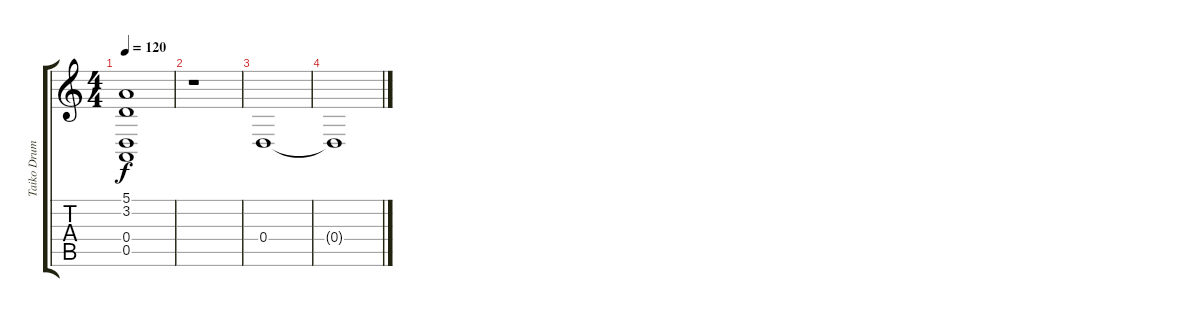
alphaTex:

\track ("Taiko Drum" "Taiko Drum") {instrument taikodrum}
\staff {score tabs}
\tuning (E4 B3 G3 D3 A2 E2) {hide}
\ts (4 4)
\tempo 120
\clef g2
\ks c
(5.1{t} 3.2{t} 0.4{t} 0.5{t}).1{dy f} |
r.1 |
0.4.1 |
0.4{t}.1
